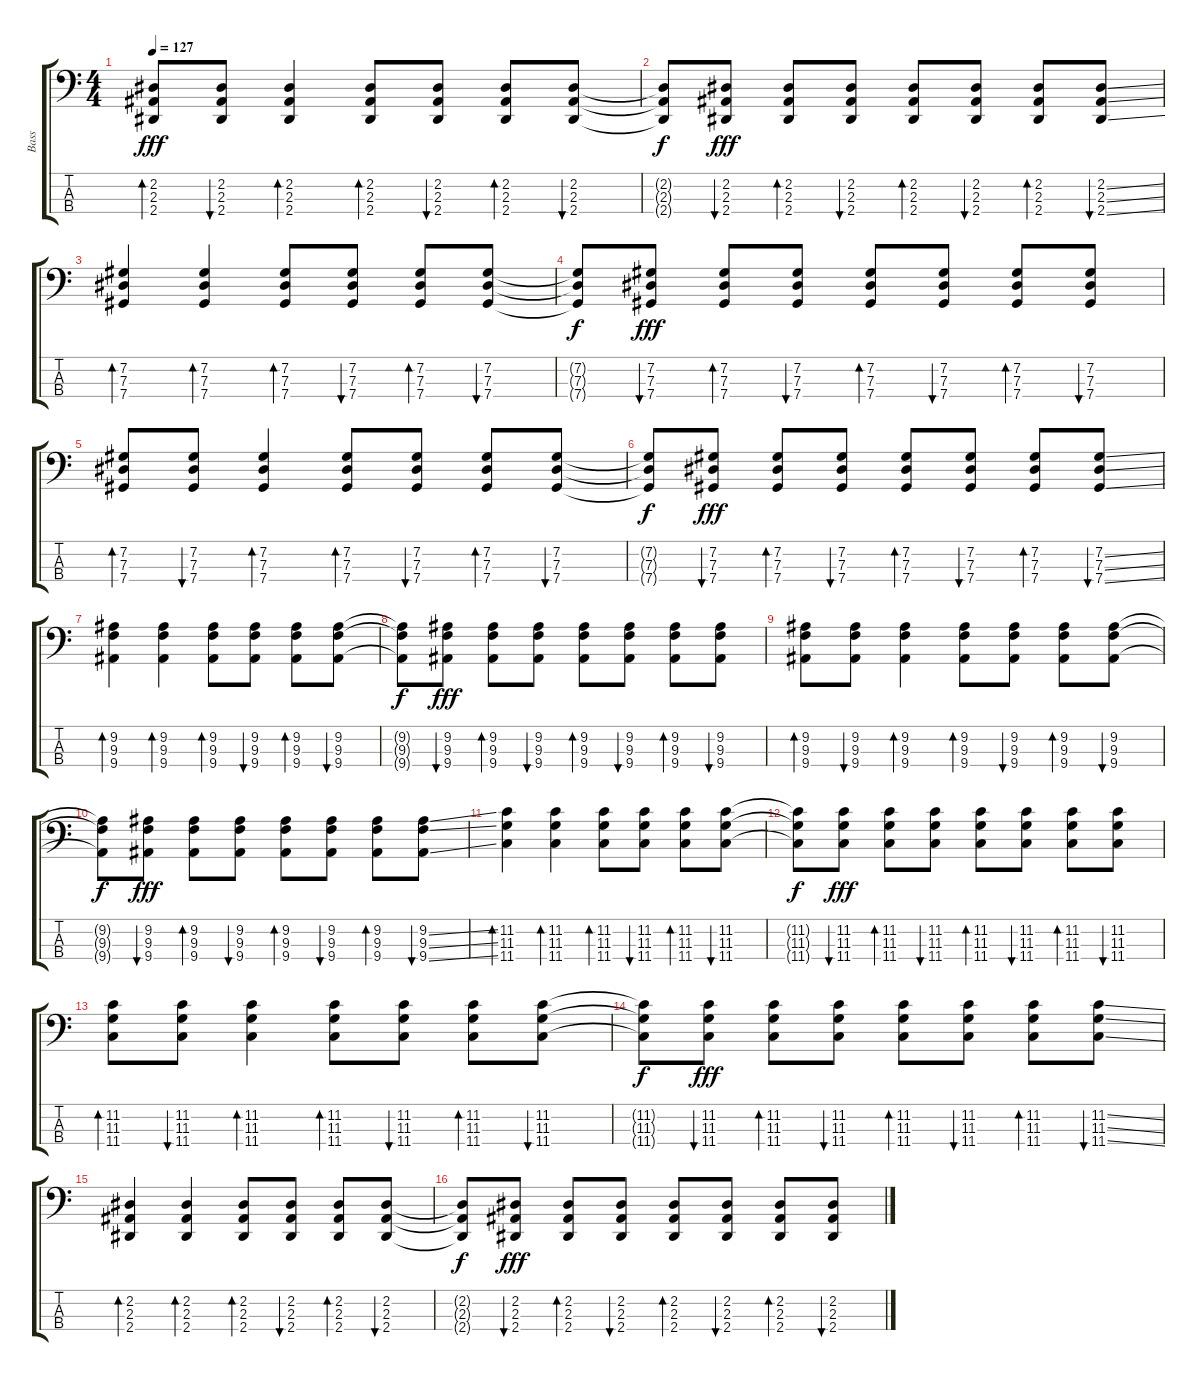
\track ("Bass" "Bass") {instrument electricbasspick}
\staff {score tabs}
\tuning (Gb2 Db2 Ab1 Db1) {hide}
\ts (4 4)
\tempo 127
\clef f4
\ks c
(2.2 2.3 2.4).8{bd 30 dy fff} (2.2 2.3 2.4).8{bu 30} (2.2 2.3 2.4).4{bd 30} (2.2 2.3 2.4).8{bd 30} (2.2 2.3 2.4).8{bu 30} (2.2 2.3 2.4).8{bd 30} (2.2 2.3 2.4).8{bu 30} |
(2.2{t} 2.3{t} 2.4{t}).8{dy f} (2.2 2.3 2.4).8{bu 30 dy fff} (2.2 2.3 2.4).8{bd 30} (2.2 2.3 2.4).8{bu 30} (2.2 2.3 2.4).8{bd 30} (2.2 2.3 2.4).8{bu 30} (2.2 2.3 2.4).8{bd 30} (2.2{ss} 2.3{ss} 2.4{ss}).8{bu 30} |
(7.2 7.3 7.4).4{bd 30} (7.2 7.3 7.4).4{bd 30} (7.2 7.3 7.4).8{bd 30} (7.2 7.3 7.4).8{bu 30} (7.2 7.3 7.4).8{bd 30} (7.2 7.3 7.4).8{bu 30} |
(7.2{t} 7.3{t} 7.4{t}).8{dy f} (7.2 7.3 7.4).8{bu 30 dy fff} (7.2 7.3 7.4).8{bd 30} (7.2 7.3 7.4).8{bu 30} (7.2 7.3 7.4).8{bd 30} (7.2 7.3 7.4).8{bu 30} (7.2 7.3 7.4).8{bd 30} (7.2 7.3 7.4).8{bu 30} |
(7.2 7.3 7.4).8{bd 30} (7.2 7.3 7.4).8{bu 30} (7.2 7.3 7.4).4{bd 30} (7.2 7.3 7.4).8{bd 30} (7.2 7.3 7.4).8{bu 30} (7.2 7.3 7.4).8{bd 30} (7.2 7.3 7.4).8{bu 30} |
(7.2{t} 7.3{t} 7.4{t}).8{dy f} (7.2 7.3 7.4).8{bu 30 dy fff} (7.2 7.3 7.4).8{bd 30} (7.2 7.3 7.4).8{bu 30} (7.2 7.3 7.4).8{bd 30} (7.2 7.3 7.4).8{bu 30} (7.2 7.3 7.4).8{bd 30} (7.2{ss} 7.3{ss} 7.4{ss}).8{bu 30} |
(9.2 9.3 9.4).4{bd 30} (9.2 9.3 9.4).4{bd 30} (9.2 9.3 9.4).8{bd 30} (9.2 9.3 9.4).8{bu 30} (9.2 9.3 9.4).8{bd 30} (9.2 9.3 9.4).8{bu 30} |
(9.2{t} 9.3{t} 9.4{t}).8{dy f} (9.2 9.3 9.4).8{bu 30 dy fff} (9.2 9.3 9.4).8{bd 30} (9.2 9.3 9.4).8{bu 30} (9.2 9.3 9.4).8{bd 30} (9.2 9.3 9.4).8{bu 30} (9.2 9.3 9.4).8{bd 30} (9.2 9.3 9.4).8{bu 30} |
(9.2 9.3 9.4).8{bd 30} (9.2 9.3 9.4).8{bu 30} (9.2 9.3 9.4).4{bd 30} (9.2 9.3 9.4).8{bd 30} (9.2 9.3 9.4).8{bu 30} (9.2 9.3 9.4).8{bd 30} (9.2 9.3 9.4).8{bu 30} |
(9.2{t} 9.3{t} 9.4{t}).8{dy f} (9.2 9.3 9.4).8{bu 30 dy fff} (9.2 9.3 9.4).8{bd 30} (9.2 9.3 9.4).8{bu 30} (9.2 9.3 9.4).8{bd 30} (9.2 9.3 9.4).8{bu 30} (9.2 9.3 9.4).8{bd 30} (9.2{ss} 9.3{ss} 9.4{ss}).8{bu 30} |
(11.2 11.3 11.4).4{bd 30} (11.2 11.3 11.4).4{bd 30} (11.2 11.3 11.4).8{bd 30} (11.2 11.3 11.4).8{bu 30} (11.2 11.3 11.4).8{bd 30} (11.2 11.3 11.4).8{bu 30} |
(11.2{t} 11.3{t} 11.4{t}).8{dy f} (11.2 11.3 11.4).8{bu 30 dy fff} (11.2 11.3 11.4).8{bd 30} (11.2 11.3 11.4).8{bu 30} (11.2 11.3 11.4).8{bd 30} (11.2 11.3 11.4).8{bu 30} (11.2 11.3 11.4).8{bd 30} (11.2 11.3 11.4).8{bu 30} |
(11.2 11.3 11.4).8{bd 30} (11.2 11.3 11.4).8{bu 30} (11.2 11.3 11.4).4{bd 30} (11.2 11.3 11.4).8{bd 30} (11.2 11.3 11.4).8{bu 30} (11.2 11.3 11.4).8{bd 30} (11.2 11.3 11.4).8{bu 30} |
(11.2{t} 11.3{t} 11.4{t}).8{dy f} (11.2 11.3 11.4).8{bu 30 dy fff} (11.2 11.3 11.4).8{bd 30} (11.2 11.3 11.4).8{bu 30} (11.2 11.3 11.4).8{bd 30} (11.2 11.3 11.4).8{bu 30} (11.2 11.3 11.4).8{bd 30} (11.2{ss} 11.3{ss} 11.4{ss}).8{bu 30} |
(2.2 2.3 2.4).4{bd 30} (2.2 2.3 2.4).4{bd 30} (2.2 2.3 2.4).8{bd 30} (2.2 2.3 2.4).8{bu 30} (2.2 2.3 2.4).8{bd 30} (2.2 2.3 2.4).8{bu 30} |
(2.2{t} 2.3{t} 2.4{t}).8{dy f} (2.2 2.3 2.4).8{bu 30 dy fff} (2.2 2.3 2.4).8{bd 30} (2.2 2.3 2.4).8{bu 30} (2.2 2.3 2.4).8{bd 30} (2.2 2.3 2.4).8{bu 30} (2.2 2.3 2.4).8{bd 30} (2.2 2.3 2.4).8{bu 30}
